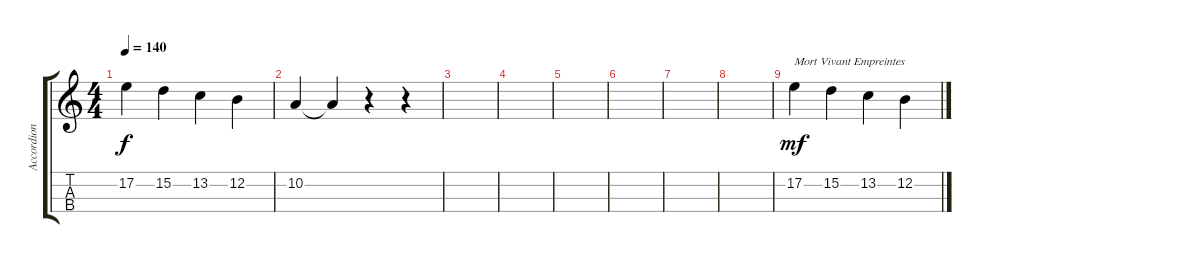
\track ("Accordion" "Accordion") {instrument accordion}
\staff {score tabs}
\tuning (E4 B3 G3 D3) {hide}
\ts (4 4)
\tempo 140
\clef g2
\ks c
17.2.4{dy f} 15.2.4 13.2.4 12.2.4 |
10.2.4 10.2{t}.4 r.4 r.4 |
|
|
|
|
|
|
17.2.4{txt "Mort Vivant Empreintes" dy mf} 15.2.4 13.2.4 12.2.4
